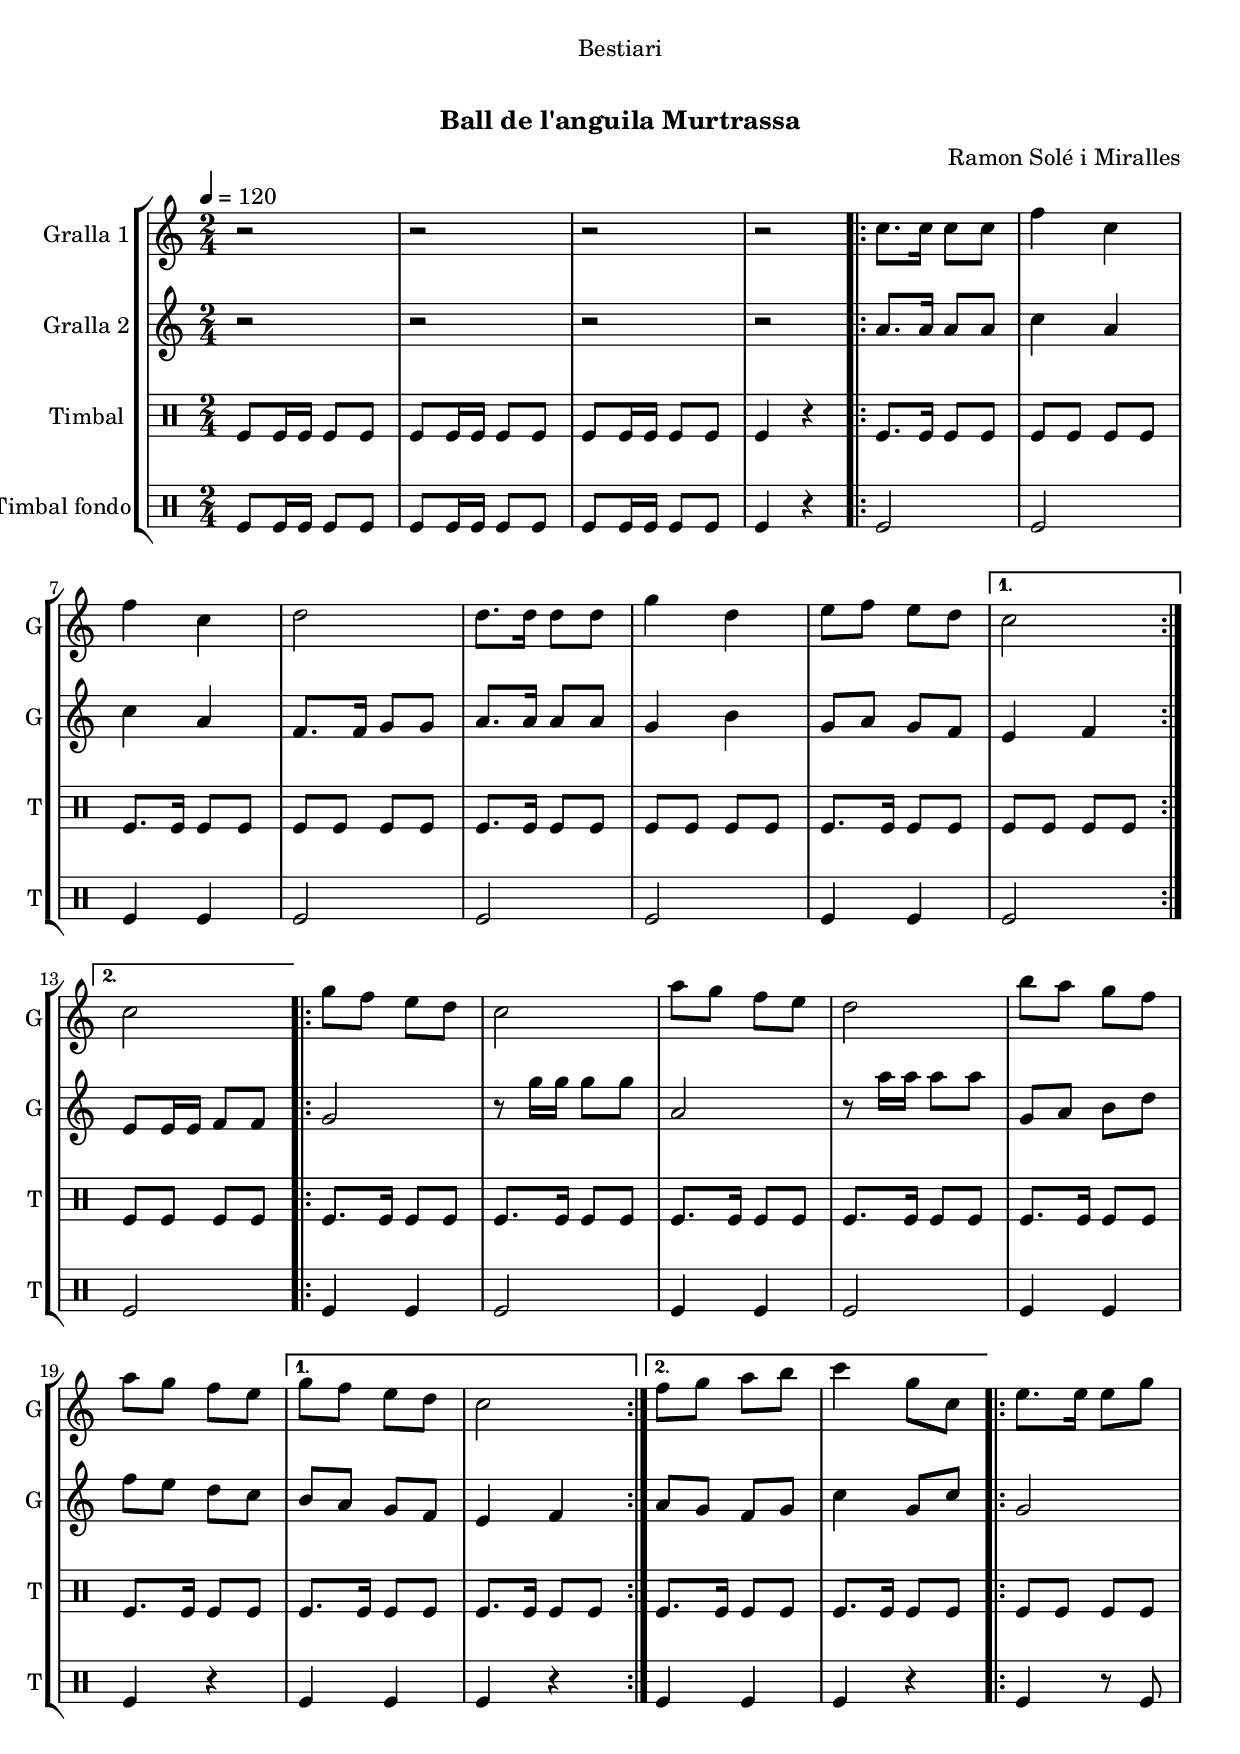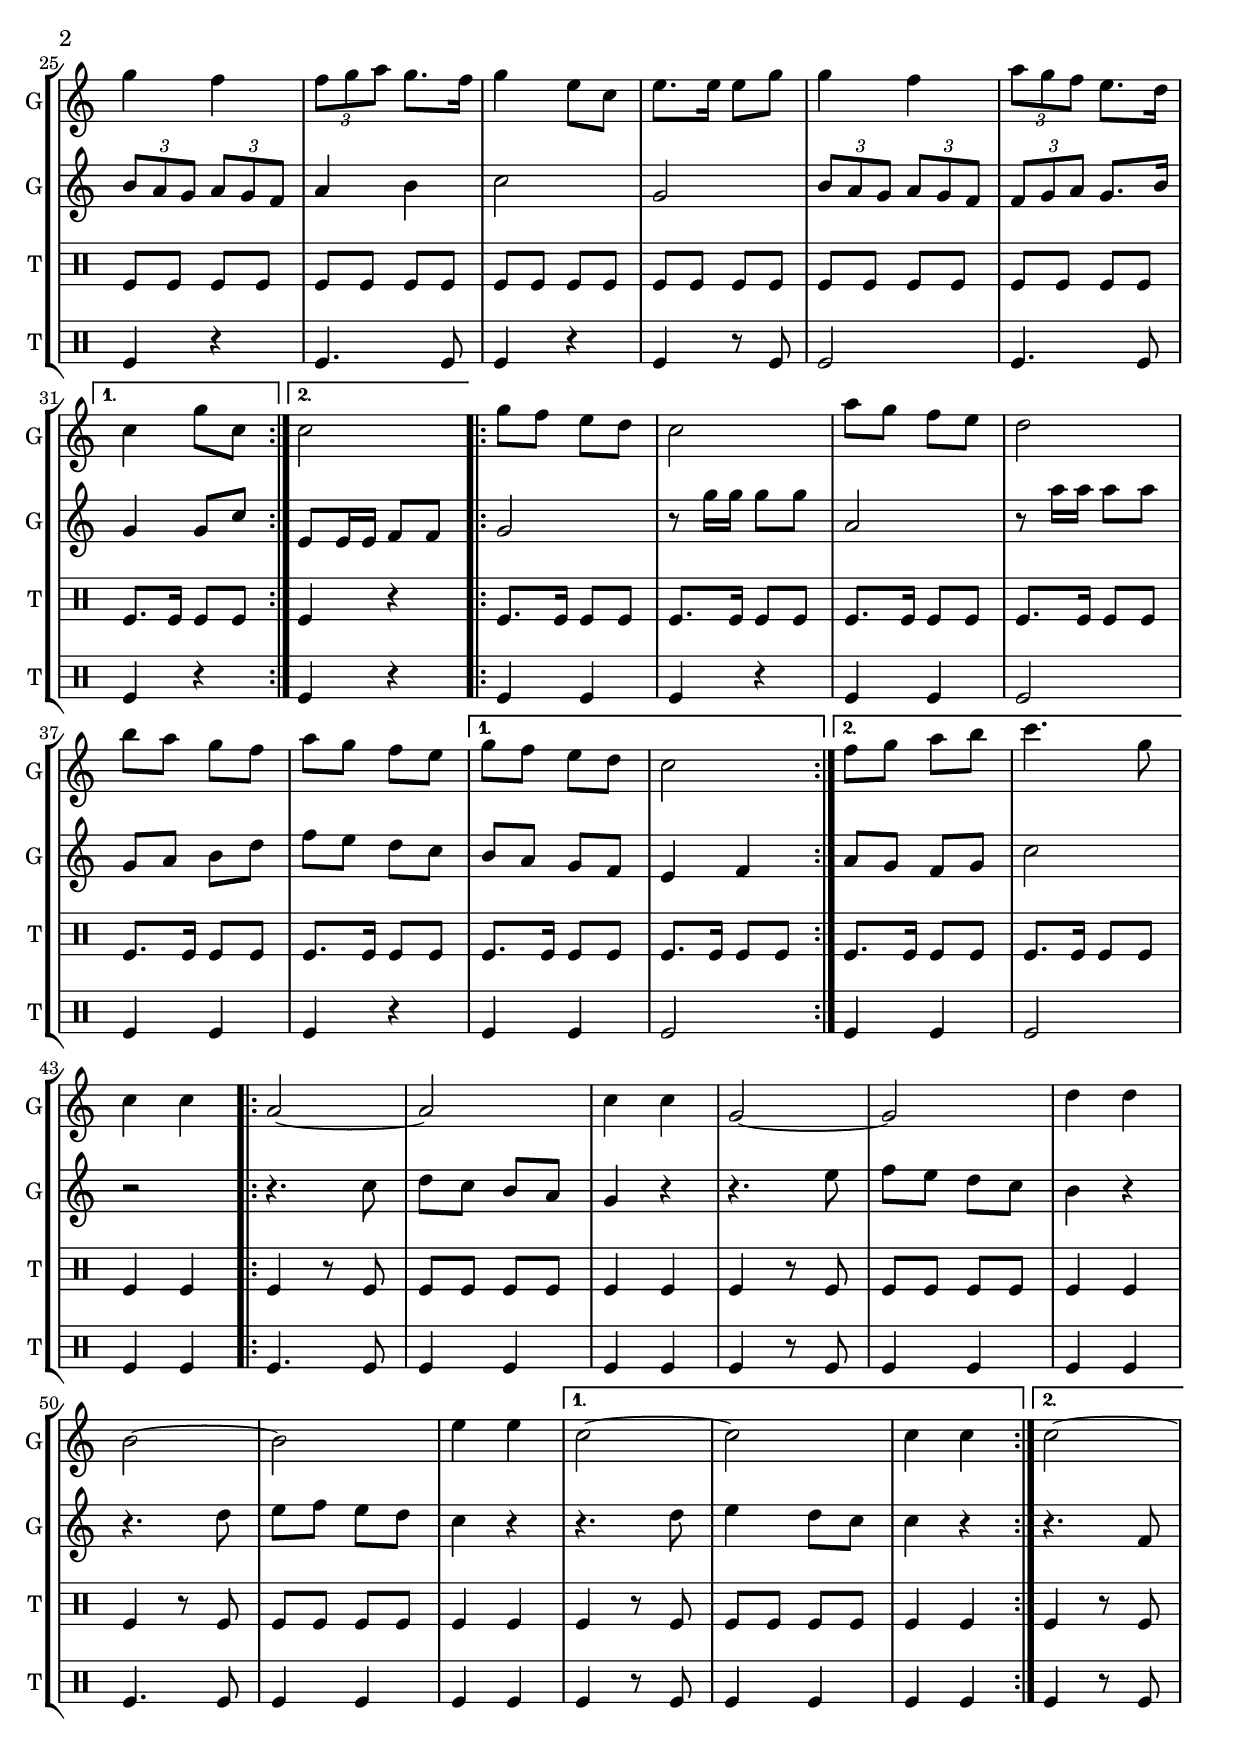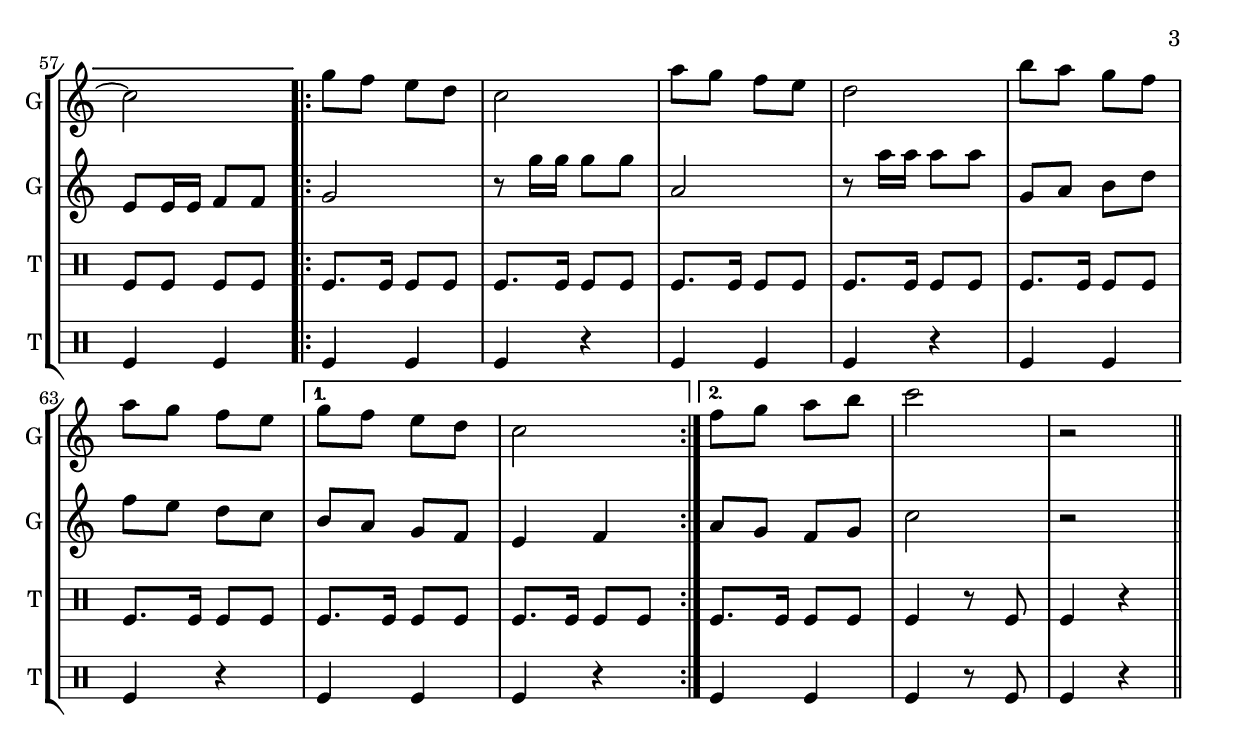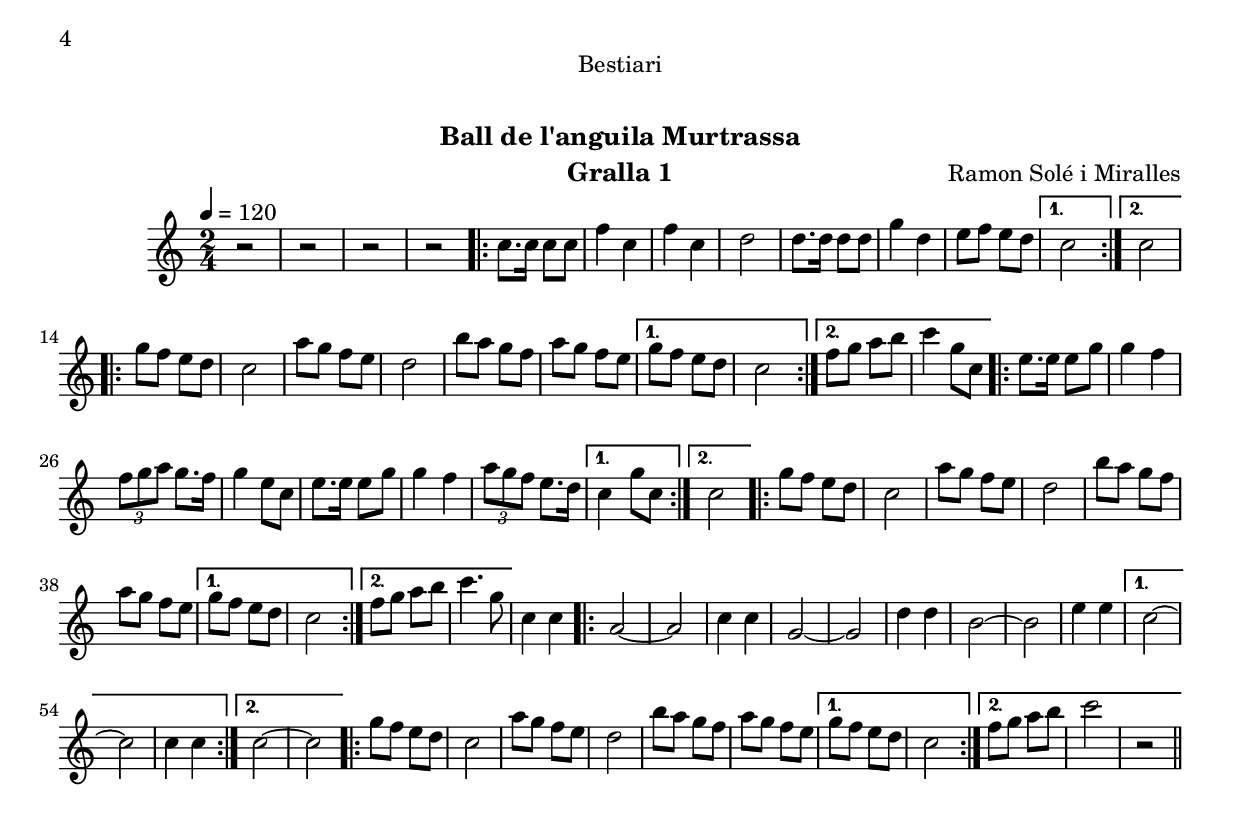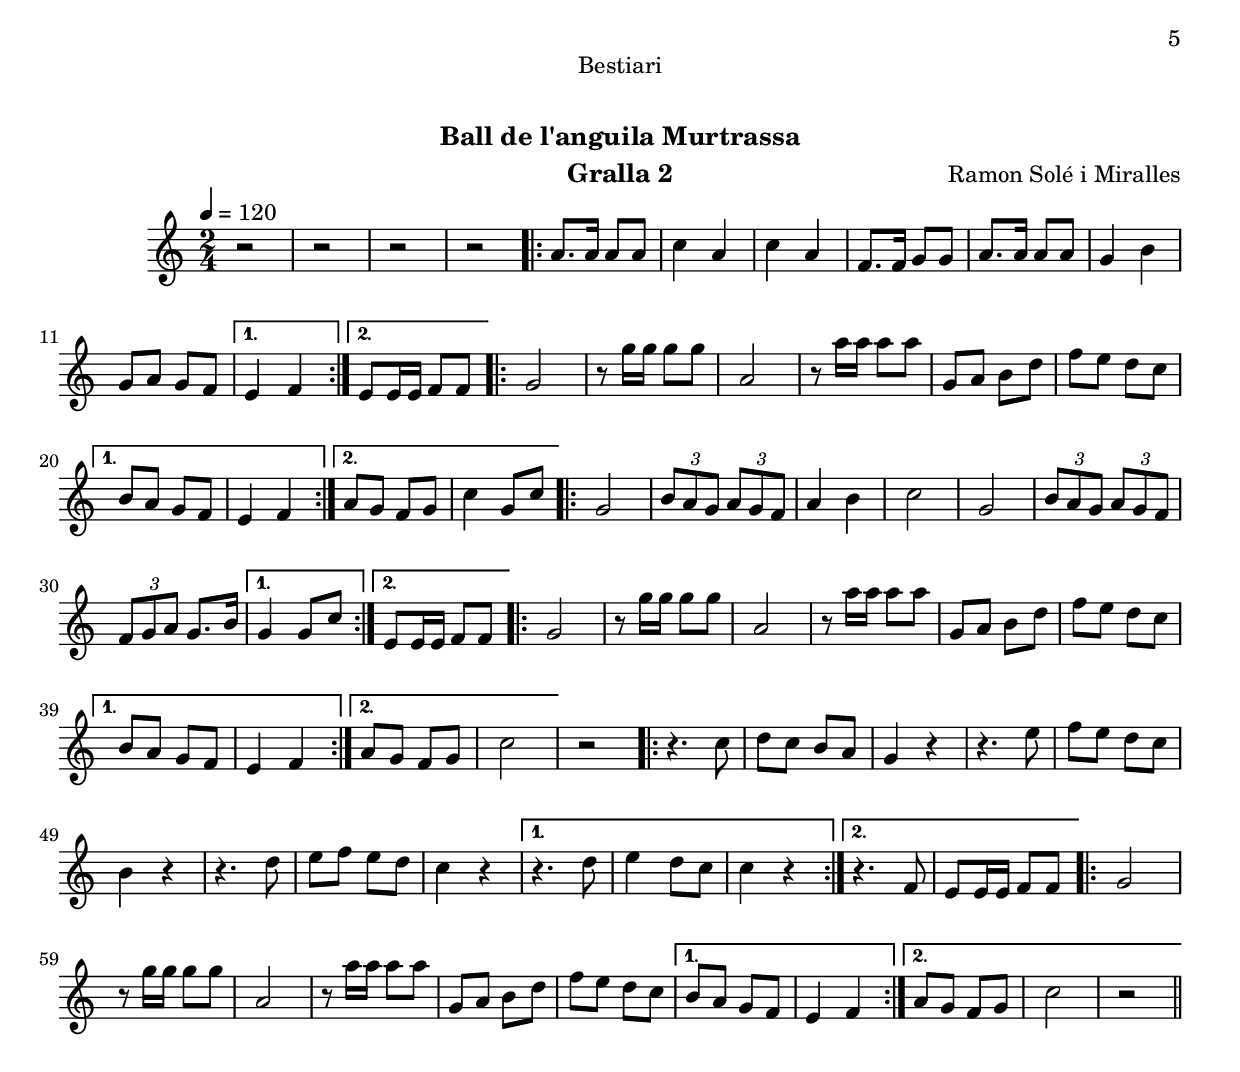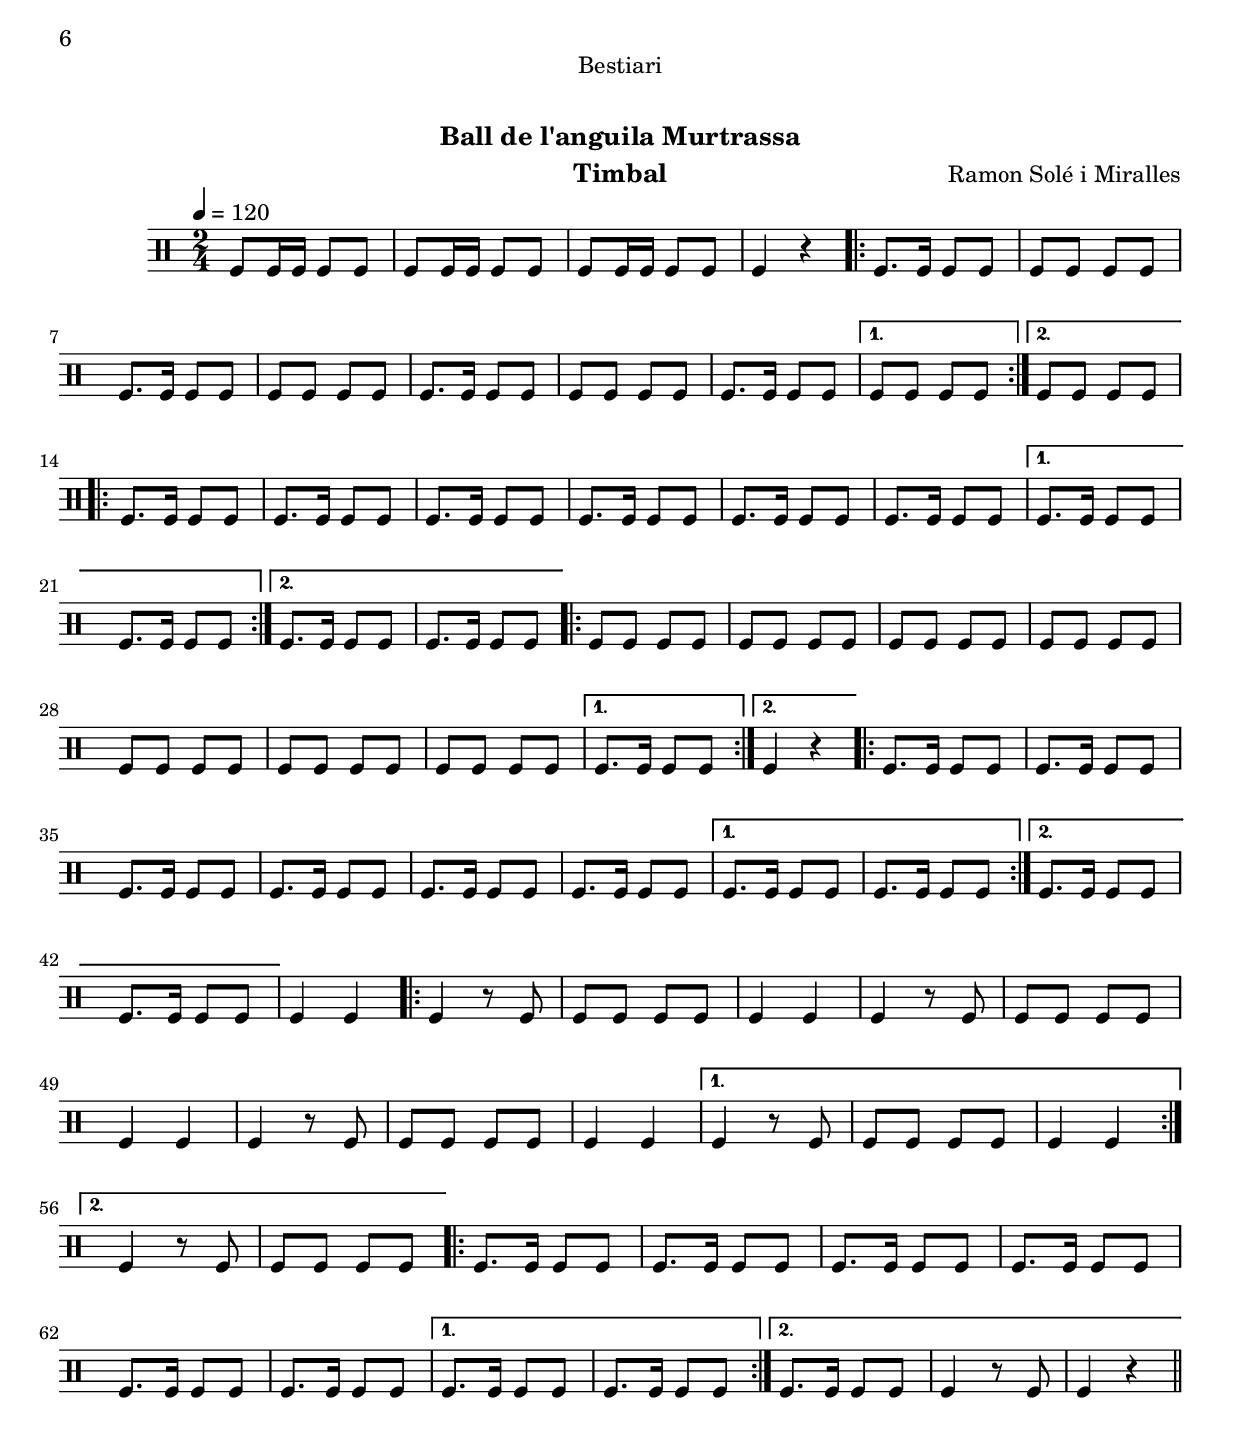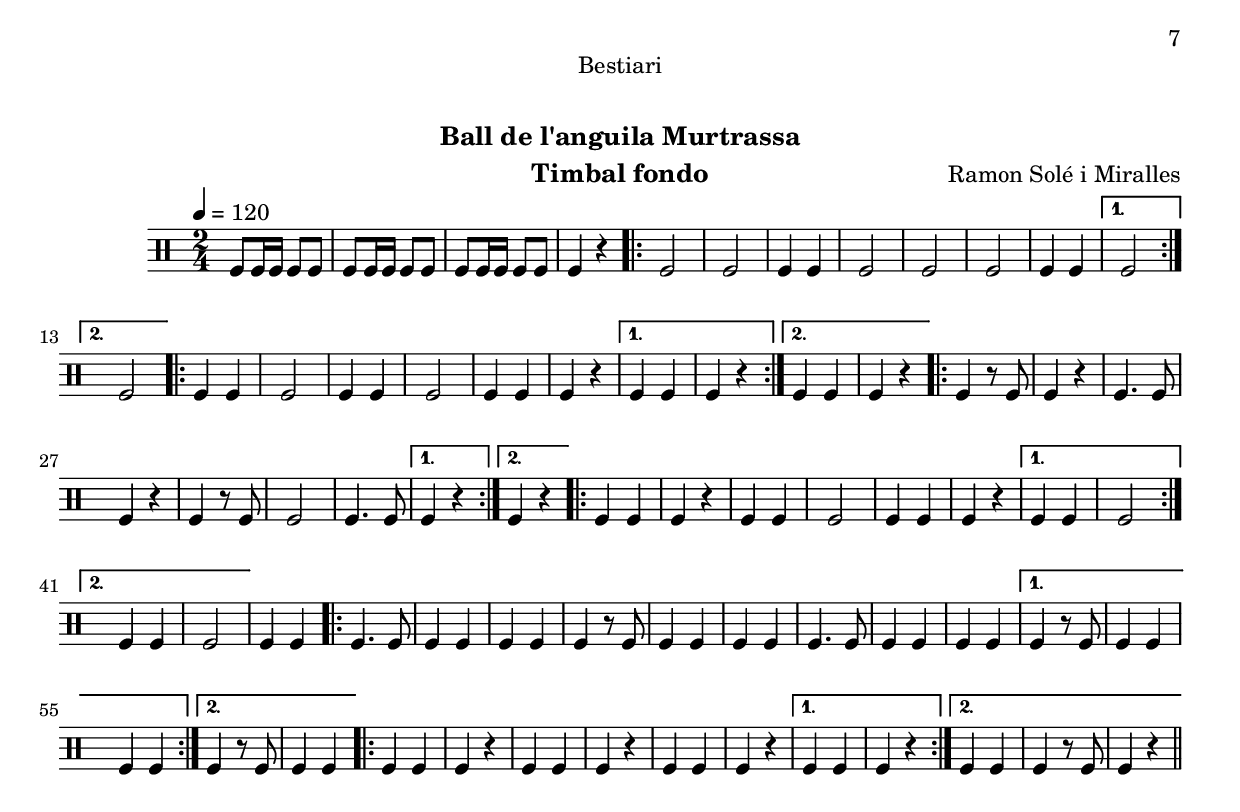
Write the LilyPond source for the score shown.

\version "2.16.0"

\header {
  dedication="Bestiari"
  title="   "
  subtitle="Ball de l'anguila Murtrassa"
  subsubtitle=""
  poet=""
  meter=""
  piece=""
  composer="Ramon Solé i Miralles"
  arranger=""
  opus=""
  instrument=""
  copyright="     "
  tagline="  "
}

liniaroAa =
\relative c''
{
  \tempo 4=120
  \clef treble
  \key c \major
  \time 2/4
  r2  |
  r2  |
  r2  |
  r2  |
  %05
  \repeat volta 2 { c8. c16 c8 c  |
  f4 c  |
  f4 c  |
  d2  |
  d8. d16 d8 d  |
  %10
  g4 d  |
  e8 f e d }
  \alternative { { c2 }
  { c2 } }
  \repeat volta 2 { g'8 f e d  |
  %15
  c2  |
  a'8 g f e  |
  d2  |
  b'8 a g f  |
  a8 g f e }
  %20
  \alternative { { g8 f e d  |
  c2 }
  { f8 g a b  |
  c4 g8 c, } }
  \repeat volta 2 { e8. e16 e8 g  |
  %25
  g4 f  |
  \times 2/3 { f8 g a } g8. f16  |
  g4 e8 c  |
  e8. e16 e8 g  |
  g4 f  |
  %30
  \times 2/3 { a8 g f } e8. d16 }
  \alternative { { c4 g'8 c, }
  { c2 } }
  \repeat volta 2 { g'8 f e d  |
  c2  |
  %35
  a'8 g f e  |
  d2  |
  b'8 a g f  |
  a8 g f e }
  \alternative { { g8 f e d  |
  %40
  c2 }
  { f8 g a b  |
  c4. g8 } }
  c,4 c  |
  \repeat volta 2 { a2 ~  |
  %45
  a2  |
  c4 c  |
  g2 ~  |
  g2  |
  d'4 d  |
  %50
  b2 ~  |
  b2  |
  e4 e }
  \alternative { { c2 ~  |
  c2  |
  %55
  c4 c }
  { c2 ~  |
  c2 } }
  \repeat volta 2 { g'8 f e d  |
  c2  |
  %60
  a'8 g f e  |
  d2  |
  b'8 a g f  |
  a8 g f e }
  \alternative { { g8 f e d  |
  %65
  c2 }
  { f8 g a b  |
  c2  |
  r2 } } \bar "||"
}

liniaroAb =
\relative a'
{
  \tempo 4=120
  \clef treble
  \key c \major
  \time 2/4
  r2  |
  r2  |
  r2  |
  r2  |
  %05
  \repeat volta 2 { a8. a16 a8 a  |
  c4 a  |
  c4 a  |
  f8. f16 g8 g  |
  a8. a16 a8 a  |
  %10
  g4 b  |
  g8 a g f }
  \alternative { { e4 f }
  { e8 e16 e f8 f } }
  \repeat volta 2 { g2  |
  %15
  r8 g'16 g g8 g  |
  a,2  |
  r8 a'16 a a8 a  |
  g,8 a b d  |
  f8 e d c }
  %20
  \alternative { { b8 a g f  |
  e4 f }
  { a8 g f g  |
  c4 g8 c } }
  \repeat volta 2 { g2  |
  %25
  \times 2/3 { b8 a g } \times 2/3 { a g f }  |
  a4 b  |
  c2  |
  g2  |
  \times 2/3 { b8 a g } \times 2/3 { a g f }  |
  %30
  \times 2/3 { f8 g a } g8. b16 }
  \alternative { { g4 g8 c }
  { e,8 e16 e f8 f } }
  \repeat volta 2 { g2  |
  r8 g'16 g g8 g  |
  %35
  a,2  |
  r8 a'16 a a8 a  |
  g,8 a b d  |
  f8 e d c }
  \alternative { { b8 a g f  |
  %40
  e4 f }
  { a8 g f g  |
  c2 } }
  r2  |
  \repeat volta 2 { r4. c8  |
  %45
  d8 c b a  |
  g4 r  |
  r4. e'8  |
  f8 e d c  |
  b4 r  |
  %50
  r4. d8  |
  e8 f e d  |
  c4 r }
  \alternative { { r4. d8  |
  e4 d8 c  |
  %55
  c4 r }
  { r4. f,8  |
  e8 e16 e f8 f } }
  \repeat volta 2 { g2  |
  r8 g'16 g g8 g  |
  %60
  a,2  |
  r8 a'16 a a8 a  |
  g,8 a b d  |
  f8 e d c }
  \alternative { { b8 a g f  |
  %65
  e4 f }
  { a8 g f g  |
  c2  |
  r2 } } \bar "||"
}

liniaroAc =
\drummode
{
  \tempo 4=120
  \time 2/4
  tomfl8 tomfl16 tomfl tomfl8 tomfl  |
  tomfl8 tomfl16 tomfl tomfl8 tomfl  |
  tomfl8 tomfl16 tomfl tomfl8 tomfl  |
  tomfl4 r  |
  %05
  \repeat volta 2 { tomfl8. tomfl16 tomfl8 tomfl  |
  tomfl8 tomfl tomfl tomfl  |
  tomfl8. tomfl16 tomfl8 tomfl  |
  tomfl8 tomfl tomfl tomfl  |
  tomfl8. tomfl16 tomfl8 tomfl  |
  %10
  tomfl8 tomfl tomfl tomfl  |
  tomfl8. tomfl16 tomfl8 tomfl }
  \alternative { { tomfl8 tomfl tomfl tomfl }
  { tomfl8 tomfl tomfl tomfl } }
  \repeat volta 2 { tomfl8. tomfl16 tomfl8 tomfl  |
  %15
  tomfl8. tomfl16 tomfl8 tomfl  |
  tomfl8. tomfl16 tomfl8 tomfl  |
  tomfl8. tomfl16 tomfl8 tomfl  |
  tomfl8. tomfl16 tomfl8 tomfl  |
  tomfl8. tomfl16 tomfl8 tomfl }
  %20
  \alternative { { tomfl8. tomfl16 tomfl8 tomfl  |
  tomfl8. tomfl16 tomfl8 tomfl }
  { tomfl8. tomfl16 tomfl8 tomfl  |
  tomfl8. tomfl16 tomfl8 tomfl } }
  \repeat volta 2 { tomfl8 tomfl tomfl tomfl  |
  %25
  tomfl8 tomfl tomfl tomfl  |
  tomfl8 tomfl tomfl tomfl  |
  tomfl8 tomfl tomfl tomfl  |
  tomfl8 tomfl tomfl tomfl  |
  tomfl8 tomfl tomfl tomfl  |
  %30
  tomfl8 tomfl tomfl tomfl }
  \alternative { { tomfl8. tomfl16 tomfl8 tomfl }
  { tomfl4 r } }
  \repeat volta 2 { tomfl8. tomfl16 tomfl8 tomfl  |
  tomfl8. tomfl16 tomfl8 tomfl  |
  %35
  tomfl8. tomfl16 tomfl8 tomfl  |
  tomfl8. tomfl16 tomfl8 tomfl  |
  tomfl8. tomfl16 tomfl8 tomfl  |
  tomfl8. tomfl16 tomfl8 tomfl }
  \alternative { { tomfl8. tomfl16 tomfl8 tomfl  |
  %40
  tomfl8. tomfl16 tomfl8 tomfl }
  { tomfl8. tomfl16 tomfl8 tomfl  |
  tomfl8. tomfl16 tomfl8 tomfl } }
  tomfl4 tomfl  |
  \repeat volta 2 { tomfl4 r8 tomfl  |
  %45
  tomfl8 tomfl tomfl tomfl  |
  tomfl4 tomfl  |
  tomfl4 r8 tomfl  |
  tomfl8 tomfl tomfl tomfl  |
  tomfl4 tomfl  |
  %50
  tomfl4 r8 tomfl  |
  tomfl8 tomfl tomfl tomfl  |
  tomfl4 tomfl }
  \alternative { { tomfl4 r8 tomfl  |
  tomfl8 tomfl tomfl tomfl  |
  %55
  tomfl4 tomfl }
  { tomfl4 r8 tomfl  |
  tomfl8 tomfl tomfl tomfl } }
  \repeat volta 2 { tomfl8. tomfl16 tomfl8 tomfl  |
  tomfl8. tomfl16 tomfl8 tomfl  |
  %60
  tomfl8. tomfl16 tomfl8 tomfl  |
  tomfl8. tomfl16 tomfl8 tomfl  |
  tomfl8. tomfl16 tomfl8 tomfl  |
  tomfl8. tomfl16 tomfl8 tomfl }
  \alternative { { tomfl8. tomfl16 tomfl8 tomfl  |
  %65
  tomfl8. tomfl16 tomfl8 tomfl }
  { tomfl8. tomfl16 tomfl8 tomfl  |
  tomfl4 r8 tomfl  |
  tomfl4 r } } \bar "||"
}

liniaroAd =
\drummode
{
  \tempo 4=120
  \time 2/4
  tomfl8 tomfl16 tomfl tomfl8 tomfl  |
  tomfl8 tomfl16 tomfl tomfl8 tomfl  |
  tomfl8 tomfl16 tomfl tomfl8 tomfl  |
  tomfl4 r  |
  %05
  \repeat volta 2 { tomfl2  |
  tomfl2  |
  tomfl4 tomfl  |
  tomfl2  |
  tomfl2  |
  %10
  tomfl2  |
  tomfl4 tomfl }
  \alternative { { tomfl2 }
  { tomfl2 } }
  \repeat volta 2 { tomfl4 tomfl  |
  %15
  tomfl2  |
  tomfl4 tomfl  |
  tomfl2  |
  tomfl4 tomfl  |
  tomfl4 r }
  %20
  \alternative { { tomfl4 tomfl  |
  tomfl4 r }
  { tomfl4 tomfl  |
  tomfl4 r } }
  \repeat volta 2 { tomfl4 r8 tomfl  |
  %25
  tomfl4 r  |
  tomfl4. tomfl8  |
  tomfl4 r  |
  tomfl4 r8 tomfl  |
  tomfl2  |
  %30
  tomfl4. tomfl8 }
  \alternative { { tomfl4 r }
  { tomfl4 r } }
  \repeat volta 2 { tomfl4 tomfl  |
  tomfl4 r  |
  %35
  tomfl4 tomfl  |
  tomfl2  |
  tomfl4 tomfl  |
  tomfl4 r }
  \alternative { { tomfl4 tomfl  |
  %40
  tomfl2 }
  { tomfl4 tomfl  |
  tomfl2 } }
  tomfl4 tomfl  |
  \repeat volta 2 { tomfl4. tomfl8  |
  %45
  tomfl4 tomfl  |
  tomfl4 tomfl  |
  tomfl4 r8 tomfl  |
  tomfl4 tomfl  |
  tomfl4 tomfl  |
  %50
  tomfl4. tomfl8  |
  tomfl4 tomfl  |
  tomfl4 tomfl }
  \alternative { { tomfl4 r8 tomfl  |
  tomfl4 tomfl  |
  %55
  tomfl4 tomfl }
  { tomfl4 r8 tomfl  |
  tomfl4 tomfl } }
  \repeat volta 2 { tomfl4 tomfl  |
  tomfl4 r  |
  %60
  tomfl4 tomfl  |
  tomfl4 r  |
  tomfl4 tomfl  |
  tomfl4 r }
  \alternative { { tomfl4 tomfl  |
  %65
  tomfl4 r }
  { tomfl4 tomfl  |
  tomfl4 r8 tomfl  |
  tomfl4 r } } \bar "||"
}

\bookpart {
  \score {
    \new StaffGroup {
      \override Score.RehearsalMark #'self-alignment-X = #LEFT
      <<
        \new Staff \with {instrumentName = #"Gralla 1" shortInstrumentName = #"G"} \liniaroAa
        \new Staff \with {instrumentName = #"Gralla 2" shortInstrumentName = #"G"} \liniaroAb
        \new DrumStaff \with {instrumentName = #"Timbal" shortInstrumentName = #"T"} \liniaroAc
        \new DrumStaff \with {instrumentName = #"Timbal fondo" shortInstrumentName = #"T"} \liniaroAd
      >>
    }
    \layout {}
  }\score { \unfoldRepeats
    \new StaffGroup {
      \override Score.RehearsalMark #'self-alignment-X = #LEFT
      <<
        \new Staff \with {instrumentName = #"Gralla 1" shortInstrumentName = #"G"} \liniaroAa
        \new Staff \with {instrumentName = #"Gralla 2" shortInstrumentName = #"G"} \liniaroAb
        \new DrumStaff \with {instrumentName = #"Timbal" shortInstrumentName = #"T"} \liniaroAc
        \new DrumStaff \with {instrumentName = #"Timbal fondo" shortInstrumentName = #"T"} \liniaroAd
      >>
    }
    \midi {}
  }
}

\bookpart {
  \header {instrument="Gralla 1"}
  \score {
    \new StaffGroup {
      \override Score.RehearsalMark #'self-alignment-X = #LEFT
      <<
        \new Staff \liniaroAa
      >>
    }
    \layout {}
  }\score { \unfoldRepeats
    \new StaffGroup {
      \override Score.RehearsalMark #'self-alignment-X = #LEFT
      <<
        \new Staff \liniaroAa
      >>
    }
    \midi {}
  }
}

\bookpart {
  \header {instrument="Gralla 2"}
  \score {
    \new StaffGroup {
      \override Score.RehearsalMark #'self-alignment-X = #LEFT
      <<
        \new Staff \liniaroAb
      >>
    }
    \layout {}
  }\score { \unfoldRepeats
    \new StaffGroup {
      \override Score.RehearsalMark #'self-alignment-X = #LEFT
      <<
        \new Staff \liniaroAb
      >>
    }
    \midi {}
  }
}

\bookpart {
  \header {instrument="Timbal"}
  \score {
    \new StaffGroup {
      \override Score.RehearsalMark #'self-alignment-X = #LEFT
      <<
        \new DrumStaff \liniaroAc
      >>
    }
    \layout {}
  }\score { \unfoldRepeats
    \new StaffGroup {
      \override Score.RehearsalMark #'self-alignment-X = #LEFT
      <<
        \new DrumStaff \liniaroAc
      >>
    }
    \midi {}
  }
}

\bookpart {
  \header {instrument="Timbal fondo"}
  \score {
    \new StaffGroup {
      \override Score.RehearsalMark #'self-alignment-X = #LEFT
      <<
        \new DrumStaff \liniaroAd
      >>
    }
    \layout {}
  }\score { \unfoldRepeats
    \new StaffGroup {
      \override Score.RehearsalMark #'self-alignment-X = #LEFT
      <<
        \new DrumStaff \liniaroAd
      >>
    }
    \midi {}
  }
}

